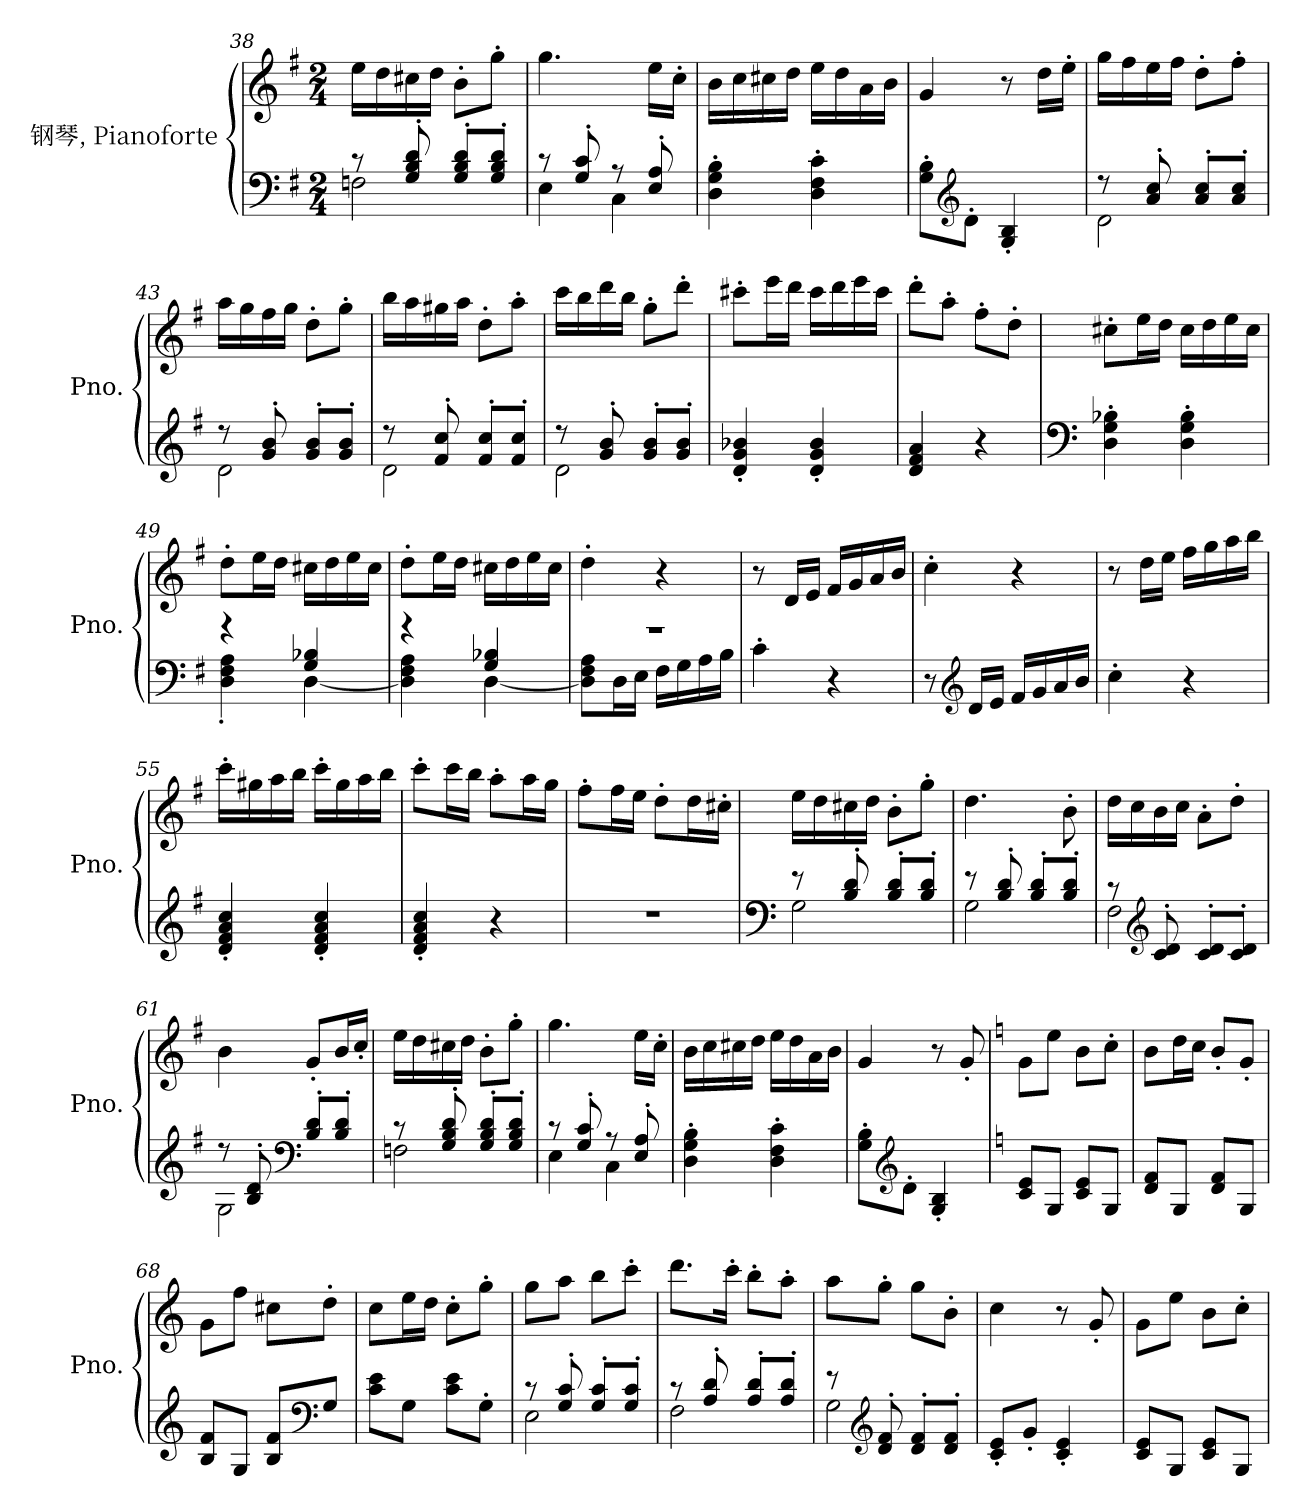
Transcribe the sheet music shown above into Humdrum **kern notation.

**kern	**kern
*part2	*part1
*staff2	*staff1
*I"钢琴, Pianoforte	*I"钢琴, Pianoforte
*I'Pno.	*I'Pno.
*clefF4	*clefG2
*k[f#]	*k[f#]
*M2/4	*M2/4
=38	=38
*^	*
8r	2Fn\	16ee\LL
.	.	16dd\
8G/' 8B/' 8d/'	.	16cc#X\
.	.	16dd\JJ
8G/' 8B/' 8d/'L	.	8b'\L
8G/' 8B/' 8d/'J	.	8gg'\J
=39	=39	=39
8r	4E\	4.gg\
8G/' 8c/'	.	.
8r	4C\	.
8E/' 8A/'	.	16ee\LL
.	.	16cc'\JJ
*v	*v	*
!!LO:LB:g=z
=40	=40
4D\' 4G\' 4B\'	16b\LL
.	16cc\
.	16cc#X\
.	16dd\JJ
4D\' 4F#\' 4c\'	16ee\LL
.	16dd\
.	16a\
.	16b\JJ
=41	=41
8G\' 8B\'L	4g/
*clefG2	*
8d'\J	.
*	*MM85
4G/' 4B/'	8r
.	16dd\LL
*	*MM85
.	16ee'\JJ
=42	=42
*	*MM86
*^	*
8r	2d\	16gg\LL
*	*	*MM87
.	.	16ff#\
*	*	*MM88
8a/' 8cc/'	.	16ee\
*	*	*MM89
.	.	16ff#\JJ
8a/' 8cc/'L	.	8dd'\L
8a/' 8cc/'J	.	8ff#'\J
=43	=43	=43
8r	2d\	16aa\LL
.	.	16gg\
8g/' 8b/'	.	16ff#\
.	.	16gg\JJ
8g/' 8b/'L	.	8dd'\L
8g/' 8b/'J	.	8gg'\J
=44	=44	=44
8r	2d\	16bb\LL
.	.	16aa\
8f#/' 8cc/'	.	16gg#X\
.	.	16aa\JJ
8f#/' 8cc/'L	.	8dd'\L
8f#/' 8cc/'J	.	8aa'\J
!!LO:LB:g=z
=45	=45	=45
8r	2d\	16ccc\LL
.	.	16bb\
8g/' 8b/'	.	16ddd\
.	.	16bb\JJ
8g/' 8b/'L	.	8gg'\L
8g/' 8b/'J	.	8ddd'\J
*v	*v	*
=46	=46
4d/' 4g/' 4b-X/'	8ccc#X'\L
.	16eee\L
.	16ddd\JJ
4d/' 4g/' 4b-/'	16ccc#\LL
.	16ddd\
.	16eee\
.	16ccc#\JJ
=47	=47
4d/ 4f#/ 4a/	8ddd'\L
.	8aa'\J
4r	8ff#'\L
.	8dd'\J
=48	=48
*clefF4	*
4D\' 4G\' 4B-X\'	8cc#X'\L
.	16ee\L
.	16dd\JJ
4D\' 4G\' 4B-\'	16cc#\LL
.	16dd\
.	16ee\
.	16cc#\JJ
=49	=49
*^	*
4r	4D\' 4F#\' 4A\'	8dd'\L
.	.	16ee\L
.	.	16dd\JJ
4G/ 4B-X/	[4D\	16cc#X\LL
.	.	16dd\
.	.	16ee\
.	.	16cc#\JJ
!!LO:LB:g=z
=50	=50	=50
4r	4D\] 4F#\ 4A\	8dd'\L
.	.	16ee\L
.	.	16dd\JJ
4G/ 4B-X/	[4D\	16cc#X\LL
.	.	16dd\
.	.	16ee\
.	.	16cc#\JJ
=51	=51	=51
2r	8D\] 8F#\ 8A\L	4dd'\
.	16D\L	.
.	16E\JJ	.
.	16F#\LL	4r
.	16G\	.
.	16A\	.
.	16B\JJ	.
*v	*v	*
=52	=52
4c'\	8r
.	16d/LL
.	16e/JJ
4r	16f#/LL
.	16g/
.	16a/
.	16b/JJ
=53	=53
8r	4cc'\
*clefG2	*
16d/LL	.
16e/JJ	.
16f#/LL	4r
16g/	.
16a/	.
16b/JJ	.
=54	=54
4cc'\	8r
.	16dd\LL
.	16ee\JJ
4r	16ff#\LL
.	16gg\
.	16aa\
.	16bb\JJ
!!LO:LB:g=z
=55	=55
4d/' 4f#/' 4a/' 4cc/'	16ccc'\LL
.	16gg#X\
.	16aa\
.	16bb\JJ
4d/' 4f#/' 4a/' 4cc/'	16ccc'\LL
.	16gg#\
.	16aa\
.	16bb\JJ
=56	=56
4d/' 4f#/' 4a/' 4cc/'	8ccc'\L
.	16ccc\L
.	16bb\JJ
4r	8aa'\L
.	16aa\L
.	16gg\JJ
=57	=57
2r	8ff#'\L
.	16ff#\L
.	16ee\JJ
.	8dd'\L
.	16dd\L
.	16cc#X'\JJ
=58	=58
*clefF4	*
*^	*
8r	2G\	16ee\LL
.	.	16dd\
8B/' 8d/'	.	16cc#X\
*	*	*MM84
.	.	16dd\JJ
8B/' 8d/'L	.	8b'\L
*	*	*MM89
8B/' 8d/'J	.	8gg'\J
=59	=59	=59
8r	2G\	4.dd\
8B/' 8d/'	.	.
8B/' 8d/'L	.	.
8B/' 8d/'J	.	8b'\
!!LO:PB:g=z
=60	=60	=60
8r	2F#\	16dd\LL
.	.	16cc\
*clefG2	*	*
8c/' 8d/'	.	16b\
.	.	16cc\JJ
8c/' 8d/'L	.	8a'\L
8c/' 8d/'J	.	8dd'\J
=61	=61	=61
8r	2G\	4b\
8B/' 8d/'	.	.
*clefF4	*	*
8B/' 8d/'L	.	8g'/L
8B/' 8d/'J	.	16b/L
.	.	16cc'/JJ
=62	=62	=62
8r	2Fn\	16ee\LL
.	.	16dd\
8G/' 8B/' 8d/'	.	16cc#X\
.	.	16dd\JJ
8G/' 8B/' 8d/'L	.	8b'\L
8G/' 8B/' 8d/'J	.	8gg'\J
=63	=63	=63
8r	4E\	4.gg\
8G/' 8c/'	.	.
8r	4C\	.
8E/' 8A/'	.	16ee\LL
.	.	16cc'\JJ
*v	*v	*
=64	=64
4D\' 4G\' 4B\'	16b\LL
.	16cc\
.	16cc#X\
.	16dd\JJ
4D\' 4F#\' 4c\'	16ee\LL
.	16dd\
.	16a\
.	16b\JJ
!!LO:LB:g=z
=65	=65
8G\' 8B\'L	4g/
*clefG2	*
8d'\J	.
4G/' 4B/'	8r
.	8g'/
=66	=66
*k[]	*k[]
8c/ 8e/L	8g\L
8G/J	8ee\J
8c/ 8e/L	8b\L
8G/J	8cc'\J
=67	=67
*	*MM89
8d/ 8f/L	8b\L
8G/J	16dd\L
.	16cc\JJ
8d/ 8f/L	8b'/L
8G/J	8g'/J
=68	=68
8B/ 8f/L	8g\L
8G/J	8ff\J
8B/ 8f/L	8cc#X\L
*clefF4	*
8G/J	8dd'\J
=69	=69
8c\ 8e\L	8cc\L
8G\J	16ee\L
.	16dd\JJ
8c\ 8e\L	8cc'\L
8G'\J	8gg'\J
=70	=70
*^	*
8r	2E\	8gg\L
8G/' 8c/'	.	8aa\J
8G/' 8c/'L	.	8bb\L
8G/' 8c/'J	.	8ccc'\J
!!LO:LB:g=z
=71	=71	=71
8r	2F\	8.ddd\L
8A/' 8d/'	.	.
.	.	16ccc'\Jk
8A/' 8d/'L	.	8bb'\L
8A/' 8d/'J	.	8aa'\J
=72	=72	=72
8r	2G\	8aa\L
*clefG2	*	*
8d/' 8f/'	.	8gg'\J
8d/' 8f/'L	.	8gg\L
8d/' 8f/'J	.	8b'\J
*v	*v	*
=73	=73
8c/' 8e/'L	4cc\
8g'/J	.
4c/' 4e/'	8r
*	*MM82
.	8g'/
=74	=74
8c/ 8e/L	8g\L
8G/J	8ee\J
8c/ 8e/L	8b\L
8G/J	8cc'\J
=	=
*-	*-
